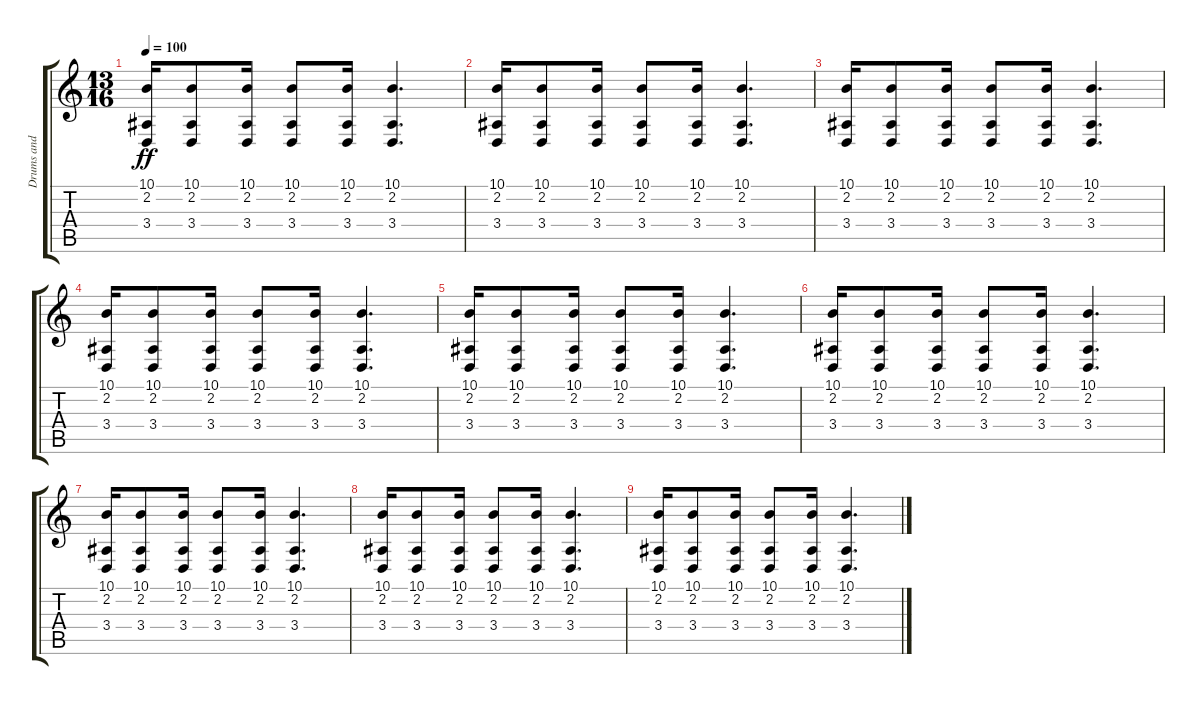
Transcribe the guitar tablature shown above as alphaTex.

\track ("Drums and FX" "Drums and ") {instrument taikodrum}
\staff {score tabs}
\tuning (Db4 Ab3 E3 B2 Gb2 B1) {hide}
\ts (13 16)
\tempo 100
\clef g2
\ks c
(10.1 2.2 3.4).16{dy ff} (10.1 2.2 3.4).8 (10.1 2.2 3.4).16 (10.1 2.2 3.4).8 (10.1 2.2 3.4).16 (10.1 2.2 3.4).4{d} |
(10.1 2.2 3.4).16 (10.1 2.2 3.4).8 (10.1 2.2 3.4).16 (10.1 2.2 3.4).8 (10.1 2.2 3.4).16 (10.1 2.2 3.4).4{d} |
(10.1 2.2 3.4).16 (10.1 2.2 3.4).8 (10.1 2.2 3.4).16 (10.1 2.2 3.4).8 (10.1 2.2 3.4).16 (10.1 2.2 3.4).4{d} |
(10.1 2.2 3.4).16 (10.1 2.2 3.4).8 (10.1 2.2 3.4).16 (10.1 2.2 3.4).8 (10.1 2.2 3.4).16 (10.1 2.2 3.4).4{d} |
(10.1 2.2 3.4).16 (10.1 2.2 3.4).8 (10.1 2.2 3.4).16 (10.1 2.2 3.4).8 (10.1 2.2 3.4).16 (10.1 2.2 3.4).4{d} |
(10.1 2.2 3.4).16 (10.1 2.2 3.4).8 (10.1 2.2 3.4).16 (10.1 2.2 3.4).8 (10.1 2.2 3.4).16 (10.1 2.2 3.4).4{d} |
(10.1 2.2 3.4).16 (10.1 2.2 3.4).8 (10.1 2.2 3.4).16 (10.1 2.2 3.4).8 (10.1 2.2 3.4).16 (10.1 2.2 3.4).4{d} |
(10.1 2.2 3.4).16 (10.1 2.2 3.4).8 (10.1 2.2 3.4).16 (10.1 2.2 3.4).8 (10.1 2.2 3.4).16 (10.1 2.2 3.4).4{d} |
(10.1 2.2 3.4).16 (10.1 2.2 3.4).8 (10.1 2.2 3.4).16 (10.1 2.2 3.4).8 (10.1 2.2 3.4).16 (10.1 2.2 3.4).4{d}
